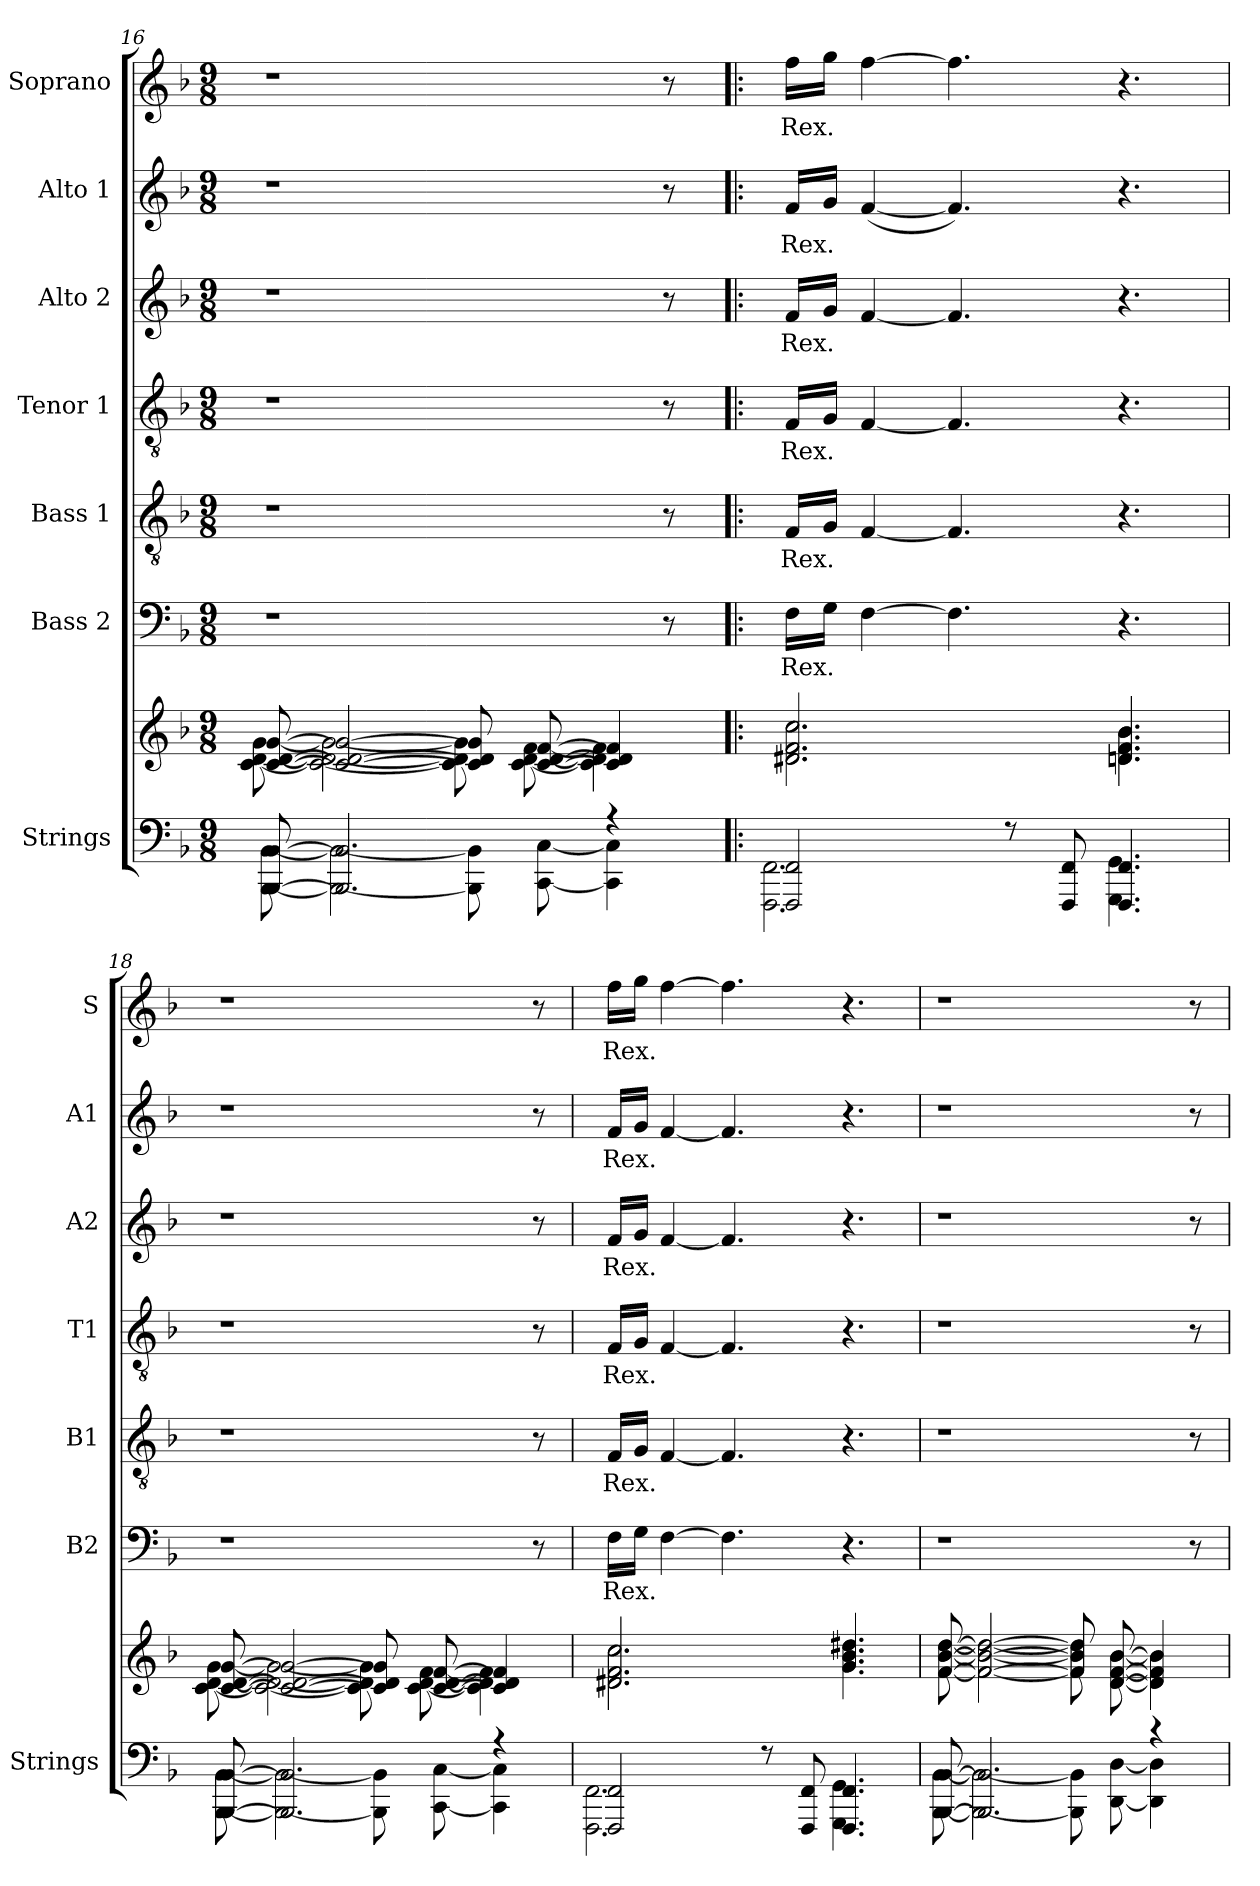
**kern	**kern	**kern	**text	**kern	**text	**kern	**text	**kern	**text	**kern	**text	**kern	**text
*part7	*part7	*part6	*part6	*part5	*part5	*part4	*part4	*part3	*part3	*part2	*part2	*part1	*part1
*staff8	*staff7	*staff6	*staff6	*staff5	*staff5	*staff4	*staff4	*staff3	*staff3	*staff2	*staff2	*staff1	*staff1
*I"Strings	*	*I"Bass 2	*	*I"Bass 1	*	*I"Tenor 1	*	*I"Alto 2	*	*I"Alto 1	*	*I"Soprano	*
*I'Strings	*	*I'B2	*	*I'B1	*	*I'T1	*	*I'A2	*	*I'A1	*	*I'S	*
*clefF4	*clefG2	*clefF4	*	*clefGv2	*	*clefGv2	*	*clefG2	*	*clefG2	*	*clefG2	*
*k[b-]	*k[b-]	*k[b-]	*	*k[b-]	*	*k[b-]	*	*k[b-]	*	*k[b-]	*	*k[b-]	*
*M9/8	*M9/8	*M9/8	*	*M9/8	*	*M9/8	*	*M9/8	*	*M9/8	*	*M9/8	*
=16	=16	=16	=16	=16	=16	=16	=16	=16	=16	=16	=16	=16	=16
*^	*^	*	*	*	*	*	*	*	*	*	*	*	*
[8BBB-/ [8BB-/	[8BBB-\ [8BB-\	[8c/ [8d/ [8g/	[8c\ [8d\ [8g\	1r	.	1r	.	1r	.	1r	.	1r	.	1r	.
2.BBB-/] 2.BB-/]	2BBB-\_ 2BB-\_	2c/_ 2d/_ 2g/_	2c\_ 2d\_ 2g\_	.	.	.	.	.	.	.	.	.	.	.	.
.	8BBB-\] 8BB-\]	8c/] 8d/] 8g/]	8c\] 8d\] 8g\]	.	.	.	.	.	.	.	.	.	.	.	.
.	[8CC\ [8C\	[8c/ [8d/ [8f/	[8c\ [8d\ [8f\	.	.	.	.	.	.	.	.	.	.	.	.
4r	4CC\] 4C\]	4c/] 4d/] 4f/]	4c\] 4d\] 4f\]	.	.	.	.	.	.	.	.	.	.	.	.
.	.	.	.	8r	.	8r	.	8r	.	8r	.	8r	.	8r	.
=17!|:	=17!|:	=17!|:	=17!|:	=17!|:	=17!|:	=17!|:	=17!|:	=17!|:	=17!|:	=17!|:	=17!|:	=17!|:	=17!|:	=17!|:	=17!|:
2FFF/ 2FF/	2.FFF\ 2.FF\	2.d#X/ 2.f/ 2.cc/	2.d#X\ 2.f\ 2.cc\	16FLL	Rex.	16FLL	Rex.	16FLL	Rex.	16fLL	Rex.	16fLL	Rex.	16ffLL	Rex.
.	.	.	.	16GJJ	.	16GJJ	.	16GJJ	.	16gJJ	.	16gJJ	.	16ggJJ	.
.	.	.	.	[4F	.	[4F	.	[4F	.	[4f	.	(<[4f	.	[4ff	.
.	.	.	.	4.F]	.	4.F]	.	4.F]	.	4.f]	.	4.f])	.	4.ff]	.
8r	.	.	.	.	.	.	.	.	.	.	.	.	.	.	.
8FFF/ 8FF/	.	.	.	.	.	.	.	.	.	.	.	.	.	.	.
4.FFF/ 4.FF/	4.GGG\ 4.GG\	4.dn/ 4.f/ 4.b-/	4.dn\ 4.f\ 4.b-\	4.r	.	4.r	.	4.r	.	4.r	.	4.r	.	4.r	.
=18	=18	=18	=18	=18	=18	=18	=18	=18	=18	=18	=18	=18	=18	=18	=18
[8BBB-/ [8BB-/	[8BBB-\ [8BB-\	[8c/ [8d/ [8g/	[8c\ [8d\ [8g\	1r	.	1r	.	1r	.	1r	.	1r	.	1r	.
2.BBB-/] 2.BB-/]	2BBB-\_ 2BB-\_	2c/_ 2d/_ 2g/_	2c\_ 2d\_ 2g\_	.	.	.	.	.	.	.	.	.	.	.	.
.	8BBB-\] 8BB-\]	8c/] 8d/] 8g/]	8c\] 8d\] 8g\]	.	.	.	.	.	.	.	.	.	.	.	.
.	[8CC\ [8C\	[8c/ [8d/ [8f/	[8c\ [8d\ [8f\	.	.	.	.	.	.	.	.	.	.	.	.
4r	4CC\] 4C\]	4c/] 4d/] 4f/]	4c\] 4d\] 4f\]	.	.	.	.	.	.	.	.	.	.	.	.
.	.	.	.	8r	.	8r	.	8r	.	8r	.	8r	.	8r	.
=19	=19	=19	=19	=19	=19	=19	=19	=19	=19	=19	=19	=19	=19	=19	=19
2FFF/ 2FF/	2.FFF\ 2.FF\	2.d#X/ 2.f/ 2.cc/	2.d#X\ 2.f\ 2.cc\	16FLL	Rex.	16FLL	Rex.	16FLL	Rex.	16fLL	Rex.	16fLL	Rex.	16ffLL	Rex.
.	.	.	.	16GJJ	.	16GJJ	.	16GJJ	.	16gJJ	.	16gJJ	.	16ggJJ	.
.	.	.	.	[4F	.	[4F	.	[4F	.	[4f	.	[4f	.	[4ff	.
.	.	.	.	4.F]	.	4.F]	.	4.F]	.	4.f]	.	4.f]	.	4.ff]	.
8r	.	.	.	.	.	.	.	.	.	.	.	.	.	.	.
8FFF/ 8FF/	.	.	.	.	.	.	.	.	.	.	.	.	.	.	.
4.FFF/ 4.FF/	4.GGG\ 4.GG\	4.g/ 4.b-/ 4.dd#X/	4.g\ 4.b-\ 4.dd#X\	4.r	.	4.r	.	4.r	.	4.r	.	4.r	.	4.r	.
=20	=20	=20	=20	=20	=20	=20	=20	=20	=20	=20	=20	=20	=20	=20	=20
[8BBB-/ [8BB-/	[8BBB-\ [8BB-\	[8f/ [8b-/ [8dd/	[8f\ [8b-\ [8dd\	1r	.	1r	.	1r	.	1r	.	1r	.	1r	.
2.BBB-/] 2.BB-/]	2BBB-\_ 2BB-\_	2f/_ 2b-/_ 2dd/_	2f\_ 2b-\_ 2dd\_	.	.	.	.	.	.	.	.	.	.	.	.
.	8BBB-\] 8BB-\]	8f/] 8b-/] 8dd/]	8f\] 8b-\] 8dd\]	.	.	.	.	.	.	.	.	.	.	.	.
.	[8DD\ [8D\	[8d/ [8f/ [8b-/	[8d\ [8f\ [8b-\	.	.	.	.	.	.	.	.	.	.	.	.
4r	4DD\] 4D\]	4d/] 4f/] 4b-/]	4d\] 4f\] 4b-\]	.	.	.	.	.	.	.	.	.	.	.	.
.	.	.	.	8r	.	8r	.	8r	.	8r	.	8r	.	8r	.
*v	*v	*	*	*	*	*	*	*	*	*	*	*	*	*	*
*	*v	*v	*	*	*	*	*	*	*	*	*	*	*	*
=	=	=	=	=	=	=	=	=	=	=	=	=	=
*-	*-	*-	*-	*-	*-	*-	*-	*-	*-	*-	*-	*-	*-
